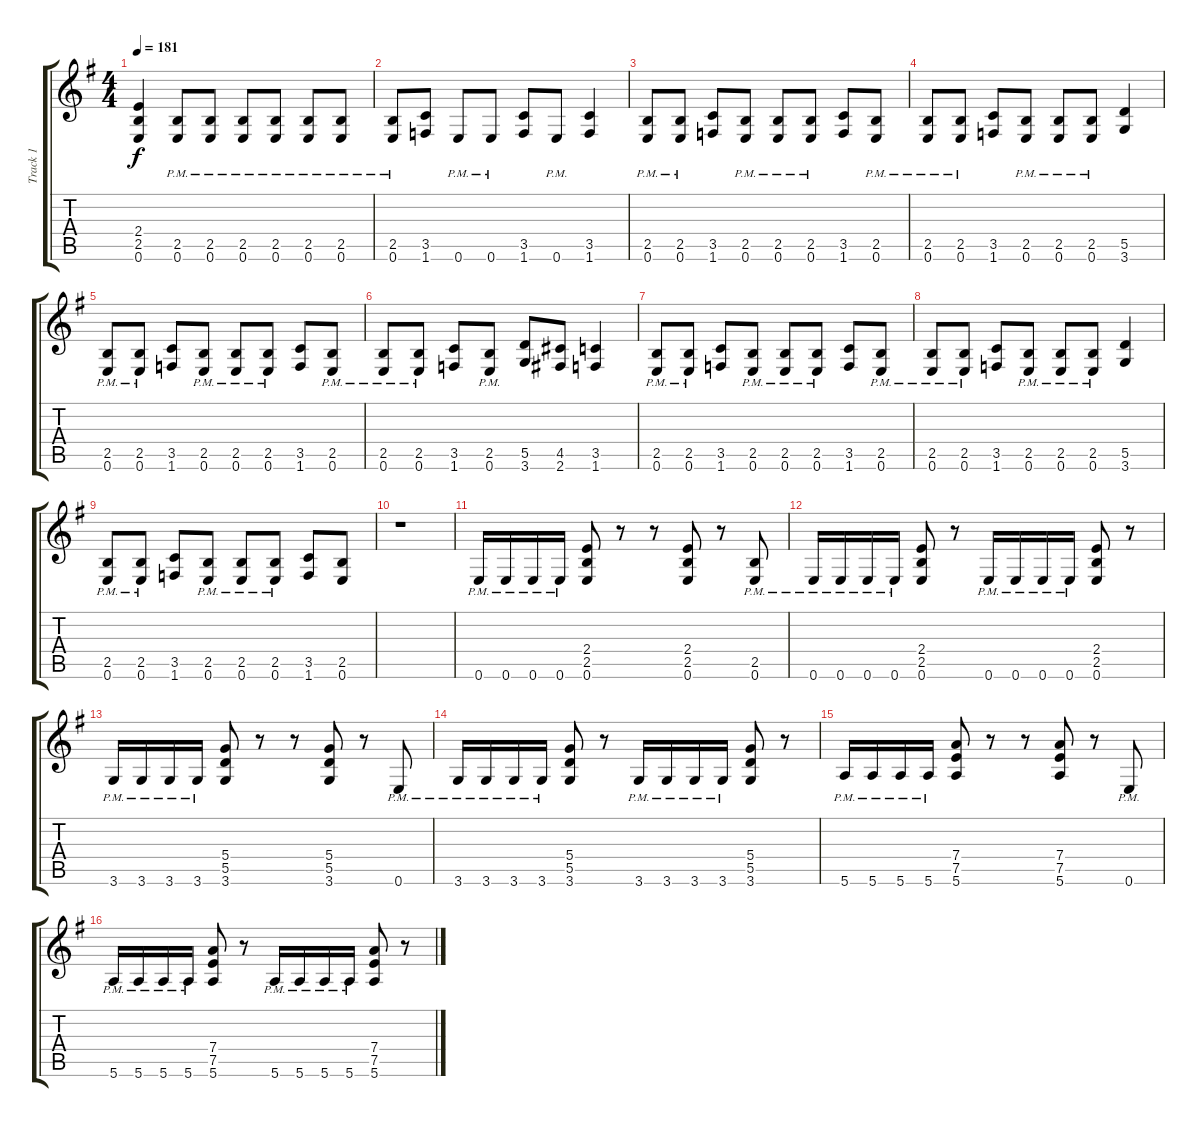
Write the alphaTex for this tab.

\track ("Track 1" "Track 1") {instrument acousticguitarsteel}
\staff {score tabs}
\tuning (E4 B3 G3 D3 A2 E2) {hide}
\ts (4 4)
\tempo 181
\clef g2
\ks g
(2.4 2.5 0.6).4{dy f} (2.5{pm} 0.6{pm}).8 (2.5{pm} 0.6{pm}).8 (2.5{pm} 0.6{pm}).8 (2.5{pm} 0.6{pm}).8 (2.5{pm} 0.6{pm}).8 (2.5{pm} 0.6{pm}).8 |
(2.5{pm} 0.6{pm}).8 (3.5 1.6).8 0.6{pm}.8 0.6{pm}.8 (3.5 1.6).8 0.6{pm}.8 (3.5 1.6).4 |
(2.5{pm} 0.6{pm}).8 (2.5{pm} 0.6{pm}).8 (3.5 1.6).8 (2.5{pm} 0.6{pm}).8 (2.5{pm} 0.6{pm}).8 (2.5{pm} 0.6{pm}).8 (3.5 1.6).8 (2.5{pm} 0.6{pm}).8 |
(2.5{pm} 0.6{pm}).8 (2.5{pm} 0.6{pm}).8 (3.5 1.6).8 (2.5{pm} 0.6{pm}).8 (2.5{pm} 0.6{pm}).8 (2.5{pm} 0.6{pm}).8 (5.5 3.6).4 |
(2.5{pm} 0.6{pm}).8 (2.5{pm} 0.6{pm}).8 (3.5 1.6).8 (2.5{pm} 0.6{pm}).8 (2.5{pm} 0.6{pm}).8 (2.5{pm} 0.6{pm}).8 (3.5 1.6).8 (2.5{pm} 0.6{pm}).8 |
(2.5{pm} 0.6{pm}).8 (2.5{pm} 0.6{pm}).8 (3.5 1.6).8 (2.5{pm} 0.6{pm}).8 (5.5 3.6).8 (4.5 2.6).8 (3.5 1.6).4 |
(2.5{pm} 0.6{pm}).8 (2.5{pm} 0.6{pm}).8 (3.5 1.6).8 (2.5{pm} 0.6{pm}).8 (2.5{pm} 0.6{pm}).8 (2.5{pm} 0.6{pm}).8 (3.5 1.6).8 (2.5{pm} 0.6{pm}).8 |
(2.5{pm} 0.6{pm}).8 (2.5{pm} 0.6{pm}).8 (3.5 1.6).8 (2.5{pm} 0.6{pm}).8 (2.5{pm} 0.6{pm}).8 (2.5{pm} 0.6{pm}).8 (5.5 3.6).4 |
(2.5{pm} 0.6{pm}).8 (2.5{pm} 0.6{pm}).8 (3.5 1.6).8 (2.5{pm} 0.6{pm}).8 (2.5{pm} 0.6{pm}).8 (2.5{pm} 0.6{pm}).8 (3.5 1.6).8 (2.5 0.6).8 |
r.1 |
0.6{pm}.16 0.6{pm}.16 0.6{pm}.16 0.6{pm}.16 (2.4 2.5 0.6).8 r.8 r.8 (2.4 2.5 0.6).8 r.8 (2.5{pm} 0.6{pm}).8 |
0.6{pm}.16 0.6{pm}.16 0.6{pm}.16 0.6{pm}.16 (2.4 2.5 0.6).8 r.8 0.6{pm}.16 0.6{pm}.16 0.6{pm}.16 0.6{pm}.16 (2.4 2.5 0.6).8 r.8 |
3.6{pm}.16 3.6{pm}.16 3.6{pm}.16 3.6{pm}.16 (5.4 5.5 3.6).8 r.8 r.8 (5.4 5.5 3.6).8 r.8 0.6{pm}.8 |
3.6{pm}.16 3.6{pm}.16 3.6{pm}.16 3.6{pm}.16 (5.4 5.5 3.6).8 r.8 3.6{pm}.16 3.6{pm}.16 3.6{pm}.16 3.6{pm}.16 (5.4 5.5 3.6).8 r.8 |
5.6{pm}.16 5.6{pm}.16 5.6{pm}.16 5.6{pm}.16 (7.4 7.5 5.6).8 r.8 r.8 (7.4 7.5 5.6).8 r.8 0.6{pm}.8 |
5.6{pm}.16 5.6{pm}.16 5.6{pm}.16 5.6{pm}.16 (7.4 7.5 5.6).8 r.8 5.6{pm}.16 5.6{pm}.16 5.6{pm}.16 5.6{pm}.16 (7.4 7.5 5.6).8 r.8
